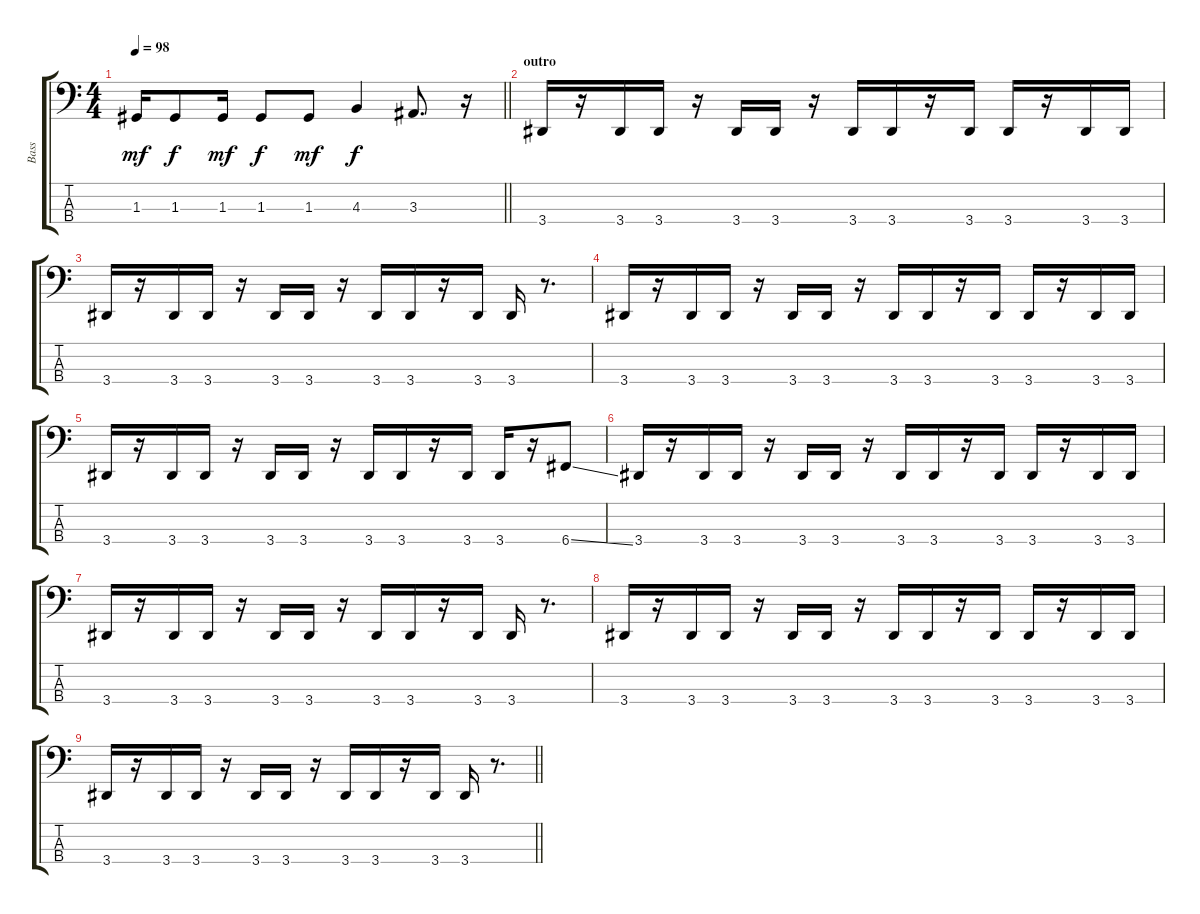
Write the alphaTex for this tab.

\track ("Bass" "Bass") {instrument electricbassfinger}
\staff {score tabs}
\tuning (F2 C2 G1 C1) {hide}
\ts (4 4)
\tempo 98
\clef f4
\barLineRight lightlight
\ks c
1.3.16{dy mf} 1.3.8{dy f} 1.3.16{dy mf} 1.3.8{dy f} 1.3.8{dy mf} 4.3.4{dy f} 3.3.8{d} r.16 |
\section ("" "outro")
3.4.16 r.16 3.4.16 3.4.16 r.16 3.4.16 3.4.16 r.16 3.4.16 3.4.16 r.16 3.4.16 3.4.16 r.16 3.4.16 3.4.16 |
3.4.16 r.16 3.4.16 3.4.16 r.16 3.4.16 3.4.16 r.16 3.4.16 3.4.16 r.16 3.4.16 3.4.16 r.8{d} |
3.4.16 r.16 3.4.16 3.4.16 r.16 3.4.16 3.4.16 r.16 3.4.16 3.4.16 r.16 3.4.16 3.4.16 r.16 3.4.16 3.4.16 |
3.4.16 r.16 3.4.16 3.4.16 r.16 3.4.16 3.4.16 r.16 3.4.16 3.4.16 r.16 3.4.16 3.4.16 r.16 6.4{ss}.8 |
3.4.16 r.16 3.4.16 3.4.16 r.16 3.4.16 3.4.16 r.16 3.4.16 3.4.16 r.16 3.4.16 3.4.16 r.16 3.4.16 3.4.16 |
3.4.16 r.16 3.4.16 3.4.16 r.16 3.4.16 3.4.16 r.16 3.4.16 3.4.16 r.16 3.4.16 3.4.16 r.8{d} |
3.4.16 r.16 3.4.16 3.4.16 r.16 3.4.16 3.4.16 r.16 3.4.16 3.4.16 r.16 3.4.16 3.4.16 r.16 3.4.16 3.4.16 |
\barLineRight lightlight
3.4.16 r.16 3.4.16 3.4.16 r.16 3.4.16 3.4.16 r.16 3.4.16 3.4.16 r.16 3.4.16 3.4.16 r.8{d}
